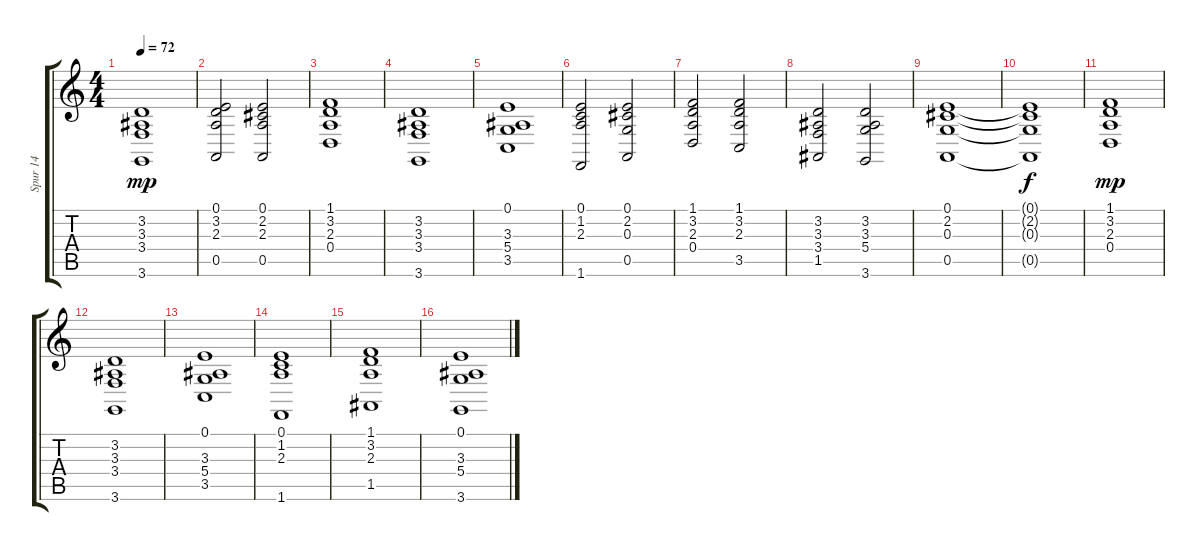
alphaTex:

\track ("Spur 14" "Spur 14") {instrument synthstrings1}
\staff {score tabs}
\tuning (E4 B3 G3 D3 A2 E2) {hide}
\ts (4 4)
\tempo 72
\clef g2
\ks c
(3.2 3.3 3.4 3.6).1{dy mp} |
(0.1 3.2 2.3 0.5).2 (0.1 2.2 2.3 0.5).2 |
(1.1 3.2 2.3 0.4).1 |
(3.2 3.3 3.4 3.6).1 |
(0.1 3.3 5.4 3.5).1 |
(0.1 1.2 2.3 1.6).2 (0.1 2.2 0.3 0.5).2 |
(1.1 3.2 2.3 0.4).2 (1.1 3.2 2.3 3.5).2 |
(3.2 3.3 3.4 1.5).2 (3.2 3.3 5.4 3.6).2 |
(0.1 2.2 0.3 0.5).1 |
(0.1{t} 2.2{t} 0.3{t} 0.5{t}).1{dy f} |
(1.1 3.2 2.3 0.4).1{dy mp} |
(3.2 3.3 3.4 3.6).1 |
(0.1 3.3 5.4 3.5).1 |
(0.1 1.2 2.3 1.6).1 |
(1.1 3.2 2.3 1.5).1 |
(0.1 3.3 5.4 3.6).1
